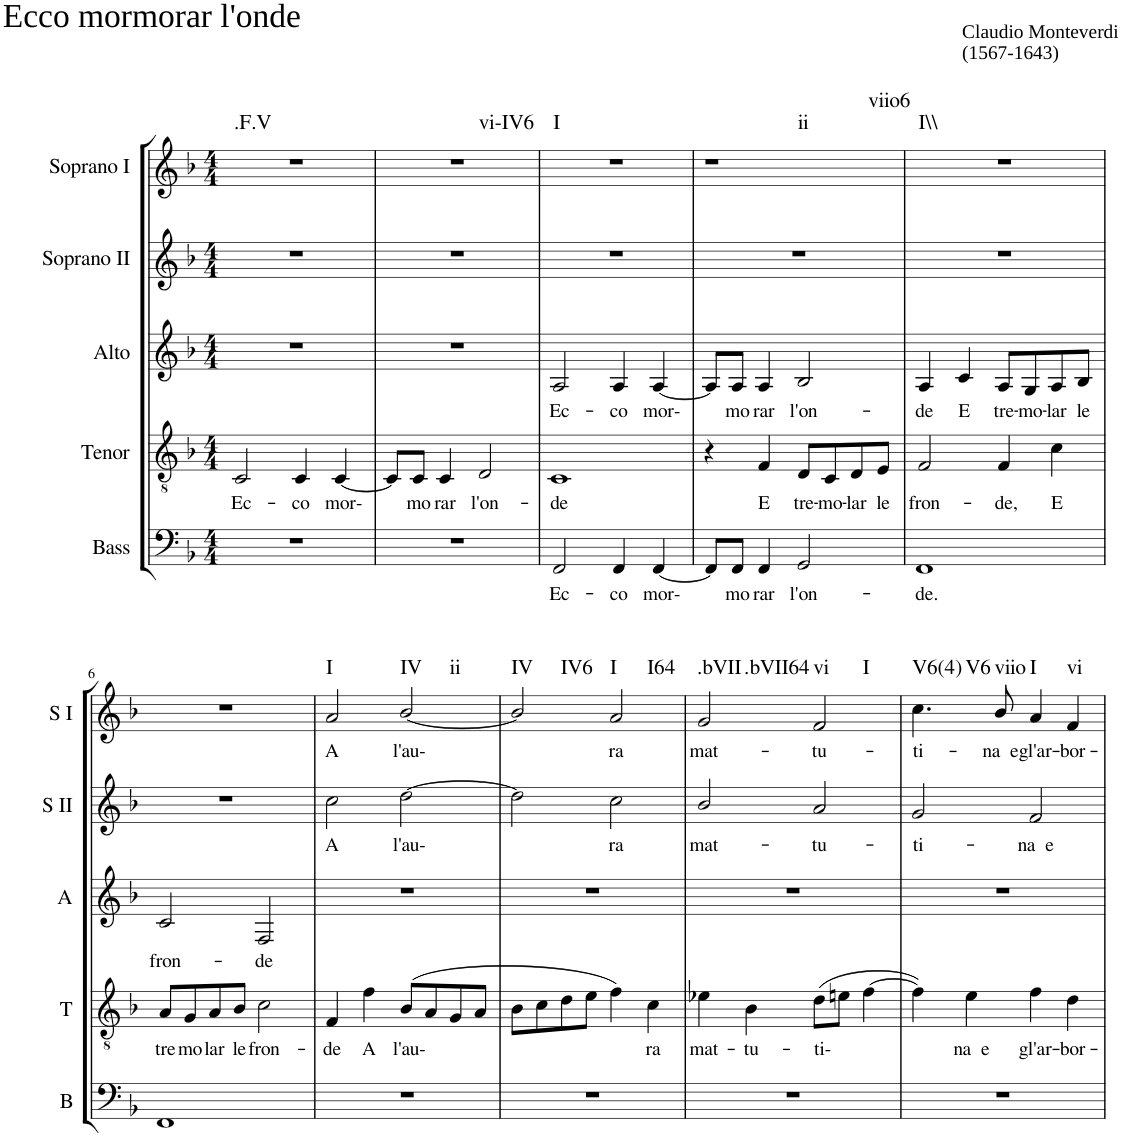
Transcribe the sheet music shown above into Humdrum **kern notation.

**kern	**text	**kern	**text	**kern	**text	**kern	**text	**kern	**text	**harte
*part5	*part5	*part4	*part4	*part3	*part3	*part2	*part2	*part1	*part1	*part1
*staff5	*staff5	*staff4	*staff4	*staff3	*staff3	*staff2	*staff2	*staff1	*staff1	*
*I"Bass	*	*I"Tenor	*	*I"Alto	*	*I"Soprano II	*	*I"Soprano I	*	*
*I'B	*	*I'T	*	*I'A	*	*I'S II	*	*I'S I	*	*
*clefF4	*	*clefGv2	*	*clefG2	*	*clefG2	*	*clefG2	*	*
*k[b-]	*	*k[b-]	*	*k[b-]	*	*k[b-]	*	*k[b-]	*	*
*F:	*	*F:	*	*F:	*	*F:	*	*F:	*	*
*M4/4	*	*M4/4	*	*M4/4	*	*M4/4	*	*M4/4	*	*
=1	=1	=1	=1	=1	=1	=1	=1	=1	=1	=1
!	!	!	!	!	!	!	!	!LO:TX:a:t=Ecco mormorar l'onde	!	!
!	!	!	!	!	!	!	!	!LO:TX:a:t=Claudio Monteverdi	!	!
!	!	!	!	!	!	!	!	!LO:TX:a:t=(1567-1643)	!	!
!	!	!	!LO:LY:b	!	!	!	!	!	!	!LO:H:kt=.F.V
1r	.	2C/	Ec-	1r	.	1r	.	1r	.	N
!	!	!	!LO:LY:b	!	!	!	!	!	!	!
.	.	4C/	-co	.	.	.	.	.	.	.
!	!	!	!LO:LY:b	!	!	!	!	!	!	!
.	.	[4C/	mor-	.	.	.	.	.	.	.
=2	=2	=2	=2	=2	=2	=2	=2	=2	=2	=2
!	!	!	!	!	!	!	!	!	!	!LO:H:kt=vi-IV6
1r	.	8C/L]	.	1r	.	1r	.	1r	.	N
!	!	!	!LO:LY:b	!	!	!	!	!	!	!
.	.	8C/J	mo-	.	.	.	.	.	.	.
!	!	!	!LO:LY:b	!	!	!	!	!	!	!
.	.	4C/	-rar	.	.	.	.	.	.	.
!	!	!	!LO:LY:b	!	!	!	!	!	!	!
.	.	2D/	l'on-	.	.	.	.	.	.	.
=3	=3	=3	=3	=3	=3	=3	=3	=3	=3	=3
!	!LO:LY:b	!	!LO:LY:b	!	!LO:LY:b	!	!	!	!	!LO:H:kt=I
2FF/	Ec-	1C	-de	2A/	Ec-	1r	.	1r	.	N
!	!LO:LY:b	!	!	!	!LO:LY:b	!	!	!	!	!
4FF/	-co	.	.	4A/	-co	.	.	.	.	.
!	!LO:LY:b	!	!	!	!LO:LY:b	!	!	!	!	!
[4FF/	mor-	.	.	[4A/	mor-	.	.	.	.	.
=4	=4	=4	=4	=4	=4	=4	=4	=4	=4	=4
!	!	!	!	!	!	!	!	!	!	!LO:H:n=1:kt=ii
!	!	!	!	!	!	!	!	!	!	!LO:H:n=2:kt=viio6
8FF/L]	.	4r	.	8A/L]	.	1r	.	1r	.	N N
!	!LO:LY:b	!	!	!	!LO:LY:b	!	!	!	!	!
8FF/J	mo-	.	.	8A/J	mo-	.	.	.	.	.
!	!LO:LY:b	!	!LO:LY:b	!	!LO:LY:b	!	!	!	!	!
4FF/	-rar	4F/	E	4A/	-rar	.	.	.	.	.
!	!LO:LY:b	!	!LO:LY:b	!	!LO:LY:b	!	!	!	!	!
2GG/	l'on-	8D/L	tre-	2B-/	l'on-	.	.	.	.	.
!	!	!	!LO:LY:b	!	!	!	!	!	!	!
.	.	8C/	-mo-	.	.	.	.	.	.	.
!	!	!	!LO:LY:b	!	!	!	!	!	!	!
.	.	8D/	-lar	.	.	.	.	.	.	.
!	!	!	!LO:LY:b	!	!	!	!	!	!	!
.	.	8E/J	le	.	.	.	.	.	.	.
=5	=5	=5	=5	=5	=5	=5	=5	=5	=5	=5
!	!LO:LY:b	!	!LO:LY:b	!	!LO:LY:b	!	!	!	!	!LO:H:kt=I\\
1FF	-de.	2F/	fron-	4A/	-de	1r	.	1r	.	N
!	!	!	!	!	!LO:LY:b	!	!	!	!	!
.	.	.	.	4c/	E	.	.	.	.	.
!	!	!	!LO:LY:b	!	!LO:LY:b	!	!	!	!	!
.	.	4F/	-de,	8A/L	tre-	.	.	.	.	.
!	!	!	!	!	!LO:LY:b	!	!	!	!	!
.	.	.	.	8G/	-mo-	.	.	.	.	.
!	!	!	!LO:LY:b	!	!LO:LY:b	!	!	!	!	!
.	.	4c\	E	8A/	-lar	.	.	.	.	.
!	!	!	!	!	!LO:LY:b	!	!	!	!	!
.	.	.	.	8B-/J	le	.	.	.	.	.
!!LO:LB:g=z
=6	=6	=6	=6	=6	=6	=6	=6	=6	=6	=6
!	!	!	!LO:LY:b	!	!LO:LY:b	!	!	!	!	!
1FF	.	8A/L	tre-	2c/	fron-	1r	.	1r	.	.
!	!	!	!LO:LY:b	!	!	!	!	!	!	!
.	.	8G/	-mo-	.	.	.	.	.	.	.
!	!	!	!LO:LY:b	!	!	!	!	!	!	!
.	.	8A/	-lar	.	.	.	.	.	.	.
!	!	!	!LO:LY:b	!	!	!	!	!	!	!
.	.	8B-/J	le	.	.	.	.	.	.	.
!	!	!	!LO:LY:b	!	!LO:LY:b	!	!	!	!	!
.	.	2c\	fron-	2F/	-de	.	.	.	.	.
=7	=7	=7	=7	=7	=7	=7	=7	=7	=7	=7
!	!	!	!LO:LY:b	!	!	!	!LO:LY:b	!	!LO:LY:b	!LO:H:kt=I
1r	.	4F/	-de	1r	.	2cc\	A	2a/	A	N
!	!	!	!LO:LY:b	!	!	!	!	!	!	!
.	.	4f\	A	.	.	.	.	.	.	.
!	!	!	!LO:LY:b	!	!	!	!LO:LY:b	!	!LO:LY:b	!LO:H:n=1:kt=IV
!	!	!	!	!	!	!	!	!	!	!LO:H:n=2:kt=ii
.	.	(>8B-/L	l'au-	.	.	[2dd\	l'au-	[2b-/	l'au-	N N
.	.	8A/	.	.	.	.	.	.	.	.
.	.	8G/	.	.	.	.	.	.	.	.
.	.	8A/J	.	.	.	.	.	.	.	.
=8	=8	=8	=8	=8	=8	=8	=8	=8	=8	=8
!	!	!	!	!	!	!	!	!	!	!LO:H:n=1:kt=IV
!	!	!	!	!	!	!	!	!	!	!LO:H:n=2:kt=IV6
1r	.	8B-\L	.	1r	.	2dd\]	.	2b-/]	.	N N
.	.	8c\	.	.	.	.	.	.	.	.
.	.	8d\	.	.	.	.	.	.	.	.
.	.	8e\J	.	.	.	.	.	.	.	.
!	!	!	!	!	!	!	!LO:LY:b	!	!LO:LY:b	!LO:H:n=1:kt=I
!	!	!	!	!	!	!	!	!	!	!LO:H:n=2:kt=I64
.	.	4f\)	.	.	.	2cc\	ra	2a/	ra	N N
!	!	!	!LO:LY:b	!	!	!	!	!	!	!
.	.	4c\	ra	.	.	.	.	.	.	.
=9	=9	=9	=9	=9	=9	=9	=9	=9	=9	=9
!	!	!	!LO:LY:b	!	!	!	!LO:LY:b	!	!LO:LY:b	!LO:H:n=1:kt=.bVII
!	!	!	!	!	!	!	!	!	!	!LO:H:n=2:kt=.bVII64
1r	.	4e-X\	mat-	1r	.	2b-/	mat-	2g/	mat-	N N
!	!	!	!LO:LY:b	!	!	!	!	!	!	!
.	.	4B-\	-tu-	.	.	.	.	.	.	.
!	!	!	!LO:LY:b	!	!	!	!LO:LY:b	!	!LO:LY:b	!LO:H:n=1:kt=vi
!	!	!	!	!	!	!	!	!	!	!LO:H:n=2:kt=I
.	.	(>8d\L	-ti-	.	.	2a/	-tu-	2f/	-tu-	N N
.	.	8en\J	.	.	.	.	.	.	.	.
.	.	[4f\	.	.	.	.	.	.	.	.
=10	=10	=10	=10	=10	=10	=10	=10	=10	=10	=10
!	!	!	!	!	!	!	!LO:LY:b	!	!LO:LY:b	!LO:H:n=1:kt=V6(4)
!	!	!	!	!	!	!	!	!	!	!LO:H:n=2:kt=V6
1r	.	4f\])	.	1r	.	2g/	-ti-	4.cc\	-ti-	N N
!	!	!	!LO:LY:b	!	!	!	!	!	!	!
.	.	4e\	na e	.	.	.	.	.	.	.
!	!	!	!	!	!	!	!	!	!LO:LY:b	!LO:H:kt=viio
.	.	.	.	.	.	.	.	8b-/	-na e	N
!	!	!	!LO:LY:b	!	!	!	!LO:LY:b	!	!LO:LY:b	!LO:H:kt=I
.	.	4f\	gl'ar-	.	.	2f/	-na e	4a/	gl'ar-	N
!	!	!	!LO:LY:b	!	!	!	!	!	!LO:LY:b	!LO:H:kt=vi
.	.	4d\	-bor-	.	.	.	.	4f/	-bor-	N
=	=	=	=	=	=	=	=	=	=	=
*-	*-	*-	*-	*-	*-	*-	*-	*-	*-	*-
